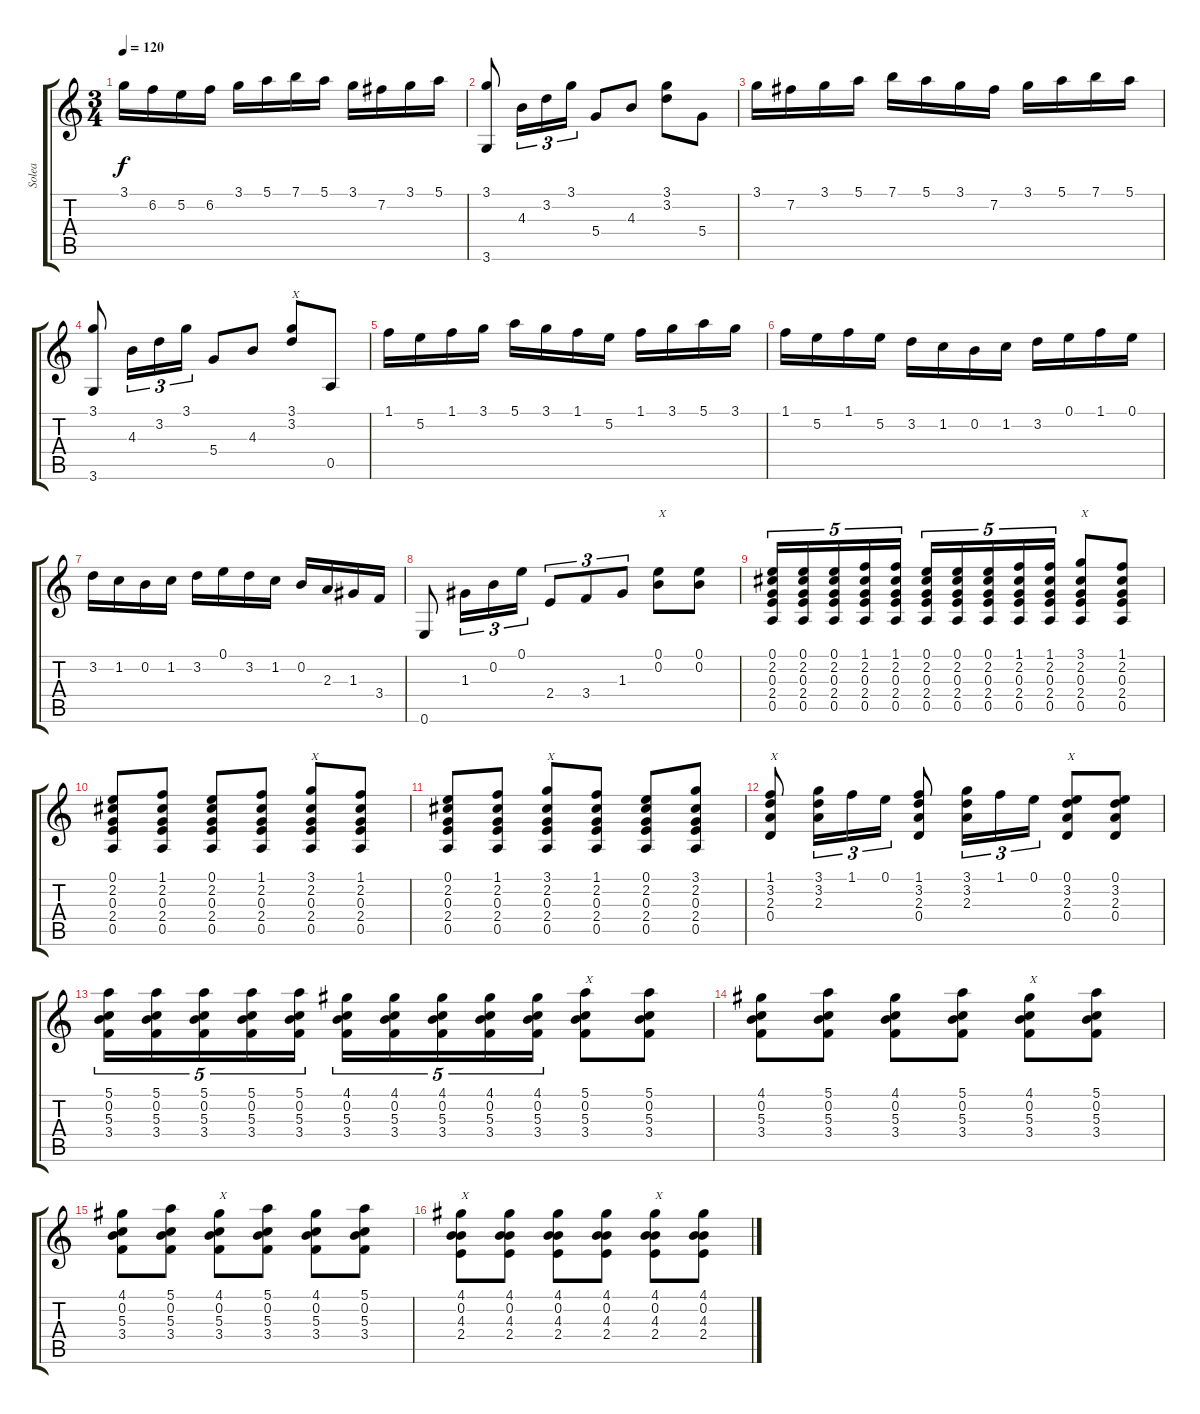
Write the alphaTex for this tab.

\track ("Solea" "Solea") {instrument acousticguitarnylon}
\staff {score tabs}
\tuning (E4 B3 G3 D3 A2 E2) {hide}
\ts (3 4)
\tempo 120
\clef g2
\ks c
3.1.16{dy f} 6.2.16 5.2.16 6.2.16 3.1.16 5.1.16 7.1.16 5.1.16 3.1.16 7.2.16 3.1.16 5.1.16 |
(3.1 3.6).8 4.3.16{tu (3 2)} 3.2.16{tu (3 2)} 3.1.16{tu (3 2)} 5.4.8 4.3.8 (3.1 3.2).8 5.4.8 |
3.1.16 7.2.16 3.1.16 5.1.16 7.1.16 5.1.16 3.1.16 7.2.16 3.1.16 5.1.16 7.1.16 5.1.16 |
(3.1 3.6).8 4.3.16{tu (3 2)} 3.2.16{tu (3 2)} 3.1.16{tu (3 2)} 5.4.8 4.3.8 (3.1 3.2).8{txt "X"} 0.5.8 |
1.1.16 5.2.16 1.1.16 3.1.16 5.1.16 3.1.16 1.1.16 5.2.16 1.1.16 3.1.16 5.1.16 3.1.16 |
1.1.16 5.2.16 1.1.16 5.2.16 3.2.16 1.2.16 0.2.16 1.2.16 3.2.16 0.1.16 1.1.16 0.1.16 |
3.2.16 1.2.16 0.2.16 1.2.16 3.2.16 0.1.16 3.2.16 1.2.16 0.2.16 2.3.16 1.3.16 3.4.16 |
0.6.8 1.3.16{tu (3 2)} 0.2.16{tu (3 2)} 0.1.16{tu (3 2)} 2.4.8{tu (3 2)} 3.4.8{tu (3 2)} 1.3.8{tu (3 2)} (0.1 0.2).8{txt "X"} (0.1 0.2).8 |
(0.1 2.2 0.3 2.4 0.5).16{tu (5 4)} (0.1 2.2 0.3 2.4 0.5).16{tu (5 4)} (0.1 2.2 0.3 2.4 0.5).16{tu (5 4)} (1.1 2.2 0.3 2.4 0.5).16{tu (5 4)} (1.1 2.2 0.3 2.4 0.5).16{tu (5 4)} (0.1 2.2 0.3 2.4 0.5).16{tu (5 4)} (0.1 2.2 0.3 2.4 0.5).16{tu (5 4)} (0.1 2.2 0.3 2.4 0.5).16{tu (5 4)} (1.1 2.2 0.3 2.4 0.5).16{tu (5 4)} (1.1 2.2 0.3 2.4 0.5).16{tu (5 4)} (3.1 2.2 0.3 2.4 0.5).8{txt "X"} (1.1 2.2 0.3 2.4 0.5).8 |
(0.1 2.2 0.3 2.4 0.5).8 (1.1 2.2 0.3 2.4 0.5).8 (0.1 2.2 0.3 2.4 0.5).8 (1.1 2.2 0.3 2.4 0.5).8 (3.1 2.2 0.3 2.4 0.5).8{txt "X"} (1.1 2.2 0.3 2.4 0.5).8 |
(0.1 2.2 0.3 2.4 0.5).8 (1.1 2.2 0.3 2.4 0.5).8 (3.1 2.2 0.3 2.4 0.5).8{txt "X"} (1.1 2.2 0.3 2.4 0.5).8 (0.1 2.2 0.3 2.4 0.5).8 (3.1 2.2 0.3 2.4 0.5).8 |
(1.1 3.2 2.3 0.4).8{txt "X"} (3.1 3.2 2.3).16{tu (3 2)} 1.1.16{tu (3 2)} 0.1.16{tu (3 2)} (1.1 3.2 2.3 0.4).8 (3.1 3.2 2.3).16{tu (3 2)} 1.1.16{tu (3 2)} 0.1.16{tu (3 2)} (0.1 3.2 2.3 0.4).8{txt "X"} (0.1 3.2 2.3 0.4).8 |
(5.1 0.2 5.3 3.4).16{tu (5 4)} (5.1 0.2 5.3 3.4).16{tu (5 4)} (5.1 0.2 5.3 3.4).16{tu (5 4)} (5.1 0.2 5.3 3.4).16{tu (5 4)} (5.1 0.2 5.3 3.4).16{tu (5 4)} (4.1 0.2 5.3 3.4).16{tu (5 4)} (4.1 0.2 5.3 3.4).16{tu (5 4)} (4.1 0.2 5.3 3.4).16{tu (5 4)} (4.1 0.2 5.3 3.4).16{tu (5 4)} (4.1 0.2 5.3 3.4).16{tu (5 4)} (5.1 0.2 5.3 3.4).8{txt "X"} (5.1 0.2 5.3 3.4).8 |
(4.1 0.2 5.3 3.4).8 (5.1 0.2 5.3 3.4).8 (4.1 0.2 5.3 3.4).8 (5.1 0.2 5.3 3.4).8 (4.1 0.2 5.3 3.4).8{txt "X"} (5.1 0.2 5.3 3.4).8 |
(4.1 0.2 5.3 3.4).8 (5.1 0.2 5.3 3.4).8 (4.1 0.2 5.3 3.4).8{txt "X"} (5.1 0.2 5.3 3.4).8 (4.1 0.2 5.3 3.4).8 (5.1 0.2 5.3 3.4).8 |
(4.1 0.2 4.3 2.4).8{txt "X"} (4.1 0.2 4.3 2.4).8 (4.1 0.2 4.3 2.4).8 (4.1 0.2 4.3 2.4).8 (4.1 0.2 4.3 2.4).8{txt "X"} (4.1 0.2 4.3 2.4).8
